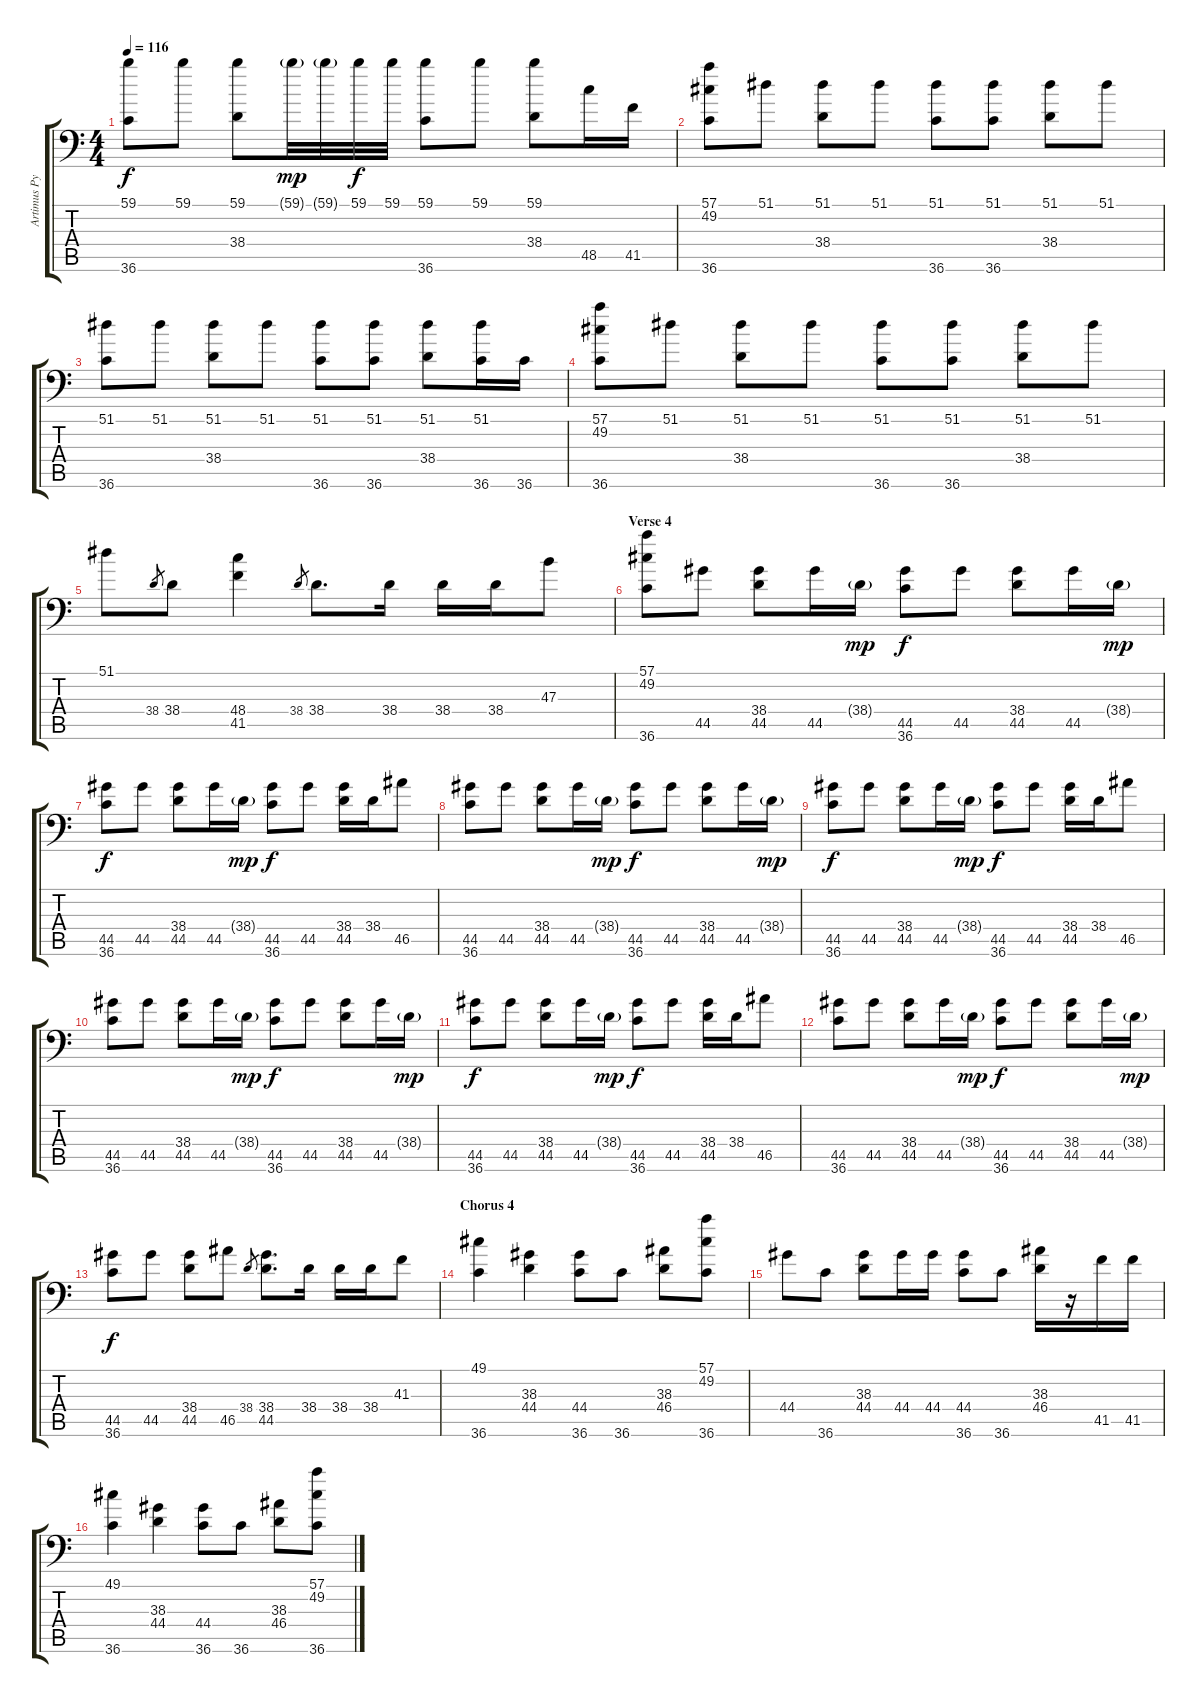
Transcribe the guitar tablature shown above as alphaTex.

\track ("Artimus Pyle" "Artimus Py") {instrument acousticgrandpiano}
\staff {score tabs}
\tuning (C-1 C-1 C-1 C-1 C-1 C-1) {hide}
\ts (4 4)
\tempo 116
\clef f4
\ks c
(59.1 36.6).8{dy f} 59.1.8 (59.1 38.4).8 59.1{g}.32{dy mp} 59.1{g}.32 59.1.32{dy f} 59.1.32 (59.1 36.6).8 59.1.8 (59.1 38.4).8 48.5.16 41.5.16 |
(57.1 49.2 36.6).8 51.1.8 (51.1 38.4).8 51.1.8 (51.1 36.6).8 (51.1 36.6).8 (51.1 38.4).8 51.1.8 |
(51.1 36.6).8 51.1.8 (51.1 38.4).8 51.1.8 (51.1 36.6).8 (51.1 36.6).8 (51.1 38.4).8 (51.1 36.6).16 36.6.16 |
(57.1 49.2 36.6).8 51.1.8 (51.1 38.4).8 51.1.8 (51.1 36.6).8 (51.1 36.6).8 (51.1 38.4).8 51.1.8 |
51.1.8 38.4.8{gr} 38.4.8 (48.4 41.5).4 38.4.8{gr} 38.4.8{d} 38.4.16 38.4.16 38.4.16 47.3.8 |
\section ("" "Verse 4")
(57.1 49.2 36.6).8 44.5.8 (38.4 44.5).8 44.5.16 38.4{g}.16{dy mp} (44.5 36.6).8{dy f} 44.5.8 (38.4 44.5).8 44.5.16 38.4{g}.16{dy mp} |
(44.5 36.6).8{dy f} 44.5.8 (38.4 44.5).8 44.5.16 38.4{g}.16{dy mp} (44.5 36.6).8{dy f} 44.5.8 (38.4 44.5).16 38.4.16 46.5.8 |
(44.5 36.6).8 44.5.8 (38.4 44.5).8 44.5.16 38.4{g}.16{dy mp} (44.5 36.6).8{dy f} 44.5.8 (38.4 44.5).8 44.5.16 38.4{g}.16{dy mp} |
(44.5 36.6).8{dy f} 44.5.8 (38.4 44.5).8 44.5.16 38.4{g}.16{dy mp} (44.5 36.6).8{dy f} 44.5.8 (38.4 44.5).16 38.4.16 46.5.8 |
(44.5 36.6).8 44.5.8 (38.4 44.5).8 44.5.16 38.4{g}.16{dy mp} (44.5 36.6).8{dy f} 44.5.8 (38.4 44.5).8 44.5.16 38.4{g}.16{dy mp} |
(44.5 36.6).8{dy f} 44.5.8 (38.4 44.5).8 44.5.16 38.4{g}.16{dy mp} (44.5 36.6).8{dy f} 44.5.8 (38.4 44.5).16 38.4.16 46.5.8 |
(44.5 36.6).8 44.5.8 (38.4 44.5).8 44.5.16 38.4{g}.16{dy mp} (44.5 36.6).8{dy f} 44.5.8 (38.4 44.5).8 44.5.16 38.4{g}.16{dy mp} |
(44.5 36.6).8{dy f} 44.5.8 (38.4 44.5).8 46.5.8 38.4.8{gr} (38.4 44.5).8{d} 38.4.16 38.4.16 38.4.16 41.3.8 |
\section ("" "Chorus 4")
(49.1 36.6).4 (38.3 44.4).4 (44.4 36.6).8 36.6.8 (38.3 46.4).8 (57.1 49.2 36.6).8 |
44.4.8 36.6.8 (38.3 44.4).8 44.4.16 44.4.16 (44.4 36.6).8 36.6.8 (38.3 46.4).16 r.16 41.5.16 41.5.16 |
(49.1 36.6).4 (38.3 44.4).4 (44.4 36.6).8 36.6.8 (38.3 46.4).8 (57.1 49.2 36.6).8
